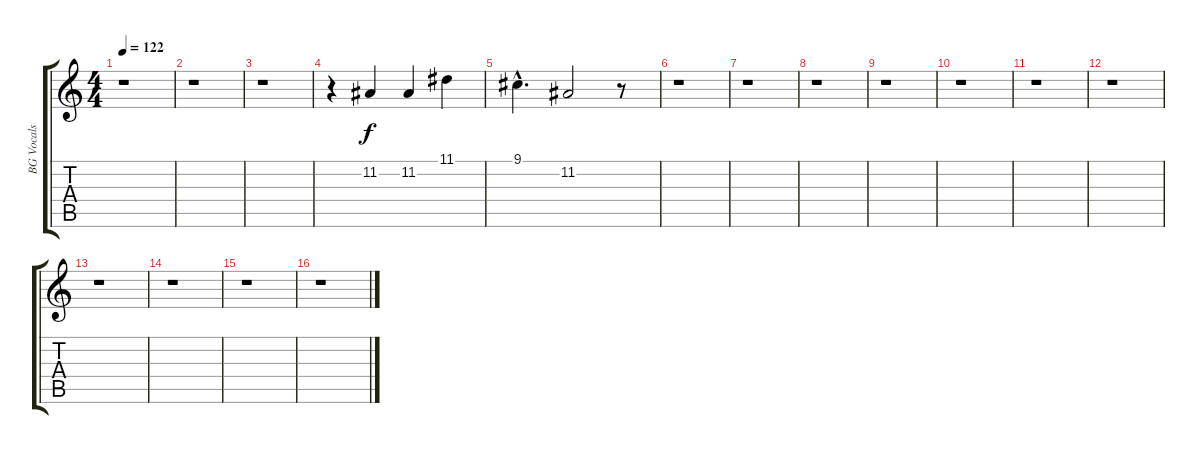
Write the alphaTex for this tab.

\track ("BG Vocals" "BG Vocals") {instrument oboe}
\staff {score tabs}
\tuning (E4 B3 G3 D3 A2 E2) {hide}
\ts (4 4)
\tempo 122
\clef g2
\ks c
r.1{dy f} |
r.1 |
r.1 |
r.4 11.2.4 11.2.4 11.1.4 |
9.1{hac}.4{d} 11.2.2 r.8 |
r.1 |
r.1 |
r.1 |
r.1 |
r.1 |
r.1 |
r.1 |
r.1 |
r.1 |
r.1 |
r.1
